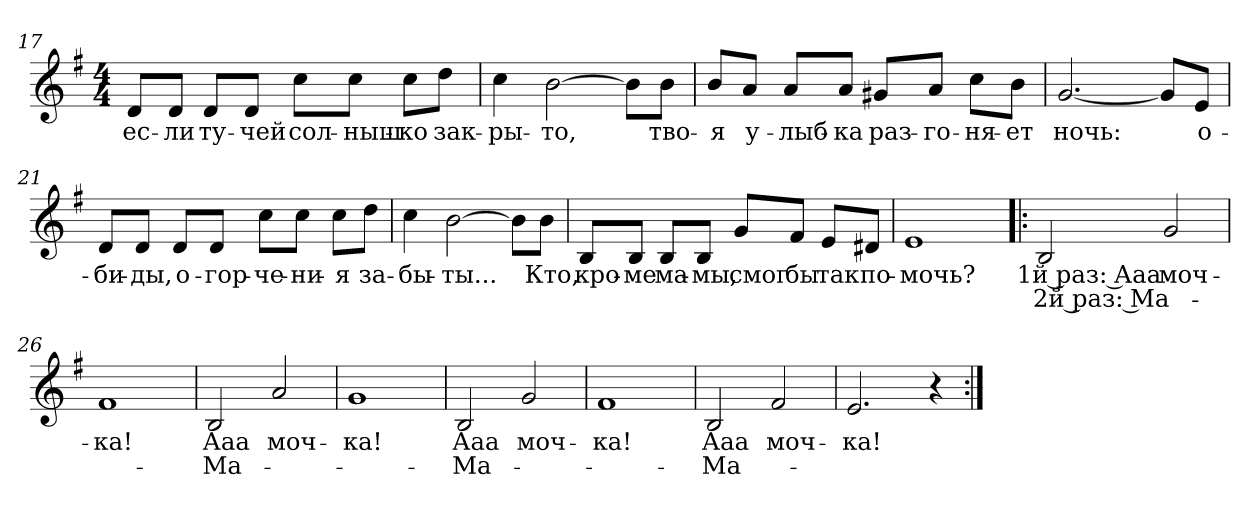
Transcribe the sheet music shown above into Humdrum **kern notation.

**kern	**text	**text
*part1	*part1	*part1
*staff1	*staff1	*staff1
!!LO:LB:g=z
*clefG2	*	*
*k[f#]	*	*
*G:	*	*
*M4/4	*	*
=17	=17	=17
!	!LO:LY:b:color=#000000	!
8di/L	ес-	.
!	!LO:LY:b:color=#000000	!
8di/J	-ли	.
!	!LO:LY:b:color=#000000	!
8di/L	ту-	.
!	!LO:LY:b:color=#000000	!
8di/J	-чей	.
!	!LO:LY:b:color=#000000	!
8cci\L	сол-	.
!	!LO:LY:b:color=#000000	!
8cci\J	-ныш-	.
!	!LO:LY:b:color=#000000	!
8cci\L	-ко	.
!	!LO:LY:b:color=#000000	!
8ddi\J	зак-	.
=18	=18	=18
!	!LO:LY:b:color=#000000	!
4cci\	-ры-	.
!	!LO:LY:b:color=#000000	!
[>2bi\	-то,	.
8bi\L]	.	.
!	!LO:LY:b:color=#000000	!
8bi\J	тво-	.
=19	=19	=19
!	!LO:LY:b:color=#000000	!
8bi/L	-я	.
!	!LO:LY:b:color=#000000	!
8ai/J	у-	.
!	!LO:LY:b:color=#000000	!
8ai/L	-лыб-	.
!	!LO:LY:b:color=#000000	!
8ai/J	-ка	.
!	!LO:LY:b:color=#000000	!
8g#Xi/L	раз-	.
!	!LO:LY:b:color=#000000	!
8ai/J	-го-	.
!	!LO:LY:b:color=#000000	!
8cci\L	-ня-	.
!	!LO:LY:b:color=#000000	!
8bi\J	-ет	.
=20	=20	=20
!	!LO:LY:b:color=#000000	!
[<2.gi/	ночь:	.
8gi/L]	.	.
!	!LO:LY:b:color=#000000	!
8ei/J	о-	.
!!LO:LB:g=z
=21	=21	=21
!	!LO:LY:b:color=#000000	!
8di/L	-би-	.
!	!LO:LY:b:color=#000000	!
8di/J	-ды,	.
!	!LO:LY:b:color=#000000	!
8di/L	о-	.
!	!LO:LY:b:color=#000000	!
8di/J	-гор-	.
!	!LO:LY:b:color=#000000	!
8cci\L	-че-	.
!	!LO:LY:b:color=#000000	!
8cci\J	-ни-	.
!	!LO:LY:b:color=#000000	!
8cci\L	-я	.
!	!LO:LY:b:color=#000000	!
8ddi\J	за-	.
=22	=22	=22
!	!LO:LY:b:color=#000000	!
4cci\	-бы-	.
!	!LO:LY:b:color=#000000	!
[>2bi\	-ты...	.
8bi\L]	.	.
!	!LO:LY:b:color=#000000	!
8bi\J	Кто,	.
=23	=23	=23
!	!LO:LY:b:color=#000000	!
8Bi/L	кро-	.
!	!LO:LY:b:color=#000000	!
8Bi/J	-ме	.
!	!LO:LY:b:color=#000000	!
8Bi/L	ма-	.
!	!LO:LY:b:color=#000000	!
8Bi/J	-мы,	.
!	!LO:LY:b:color=#000000	!
8gi/L	смог	.
!	!LO:LY:b:color=#000000	!
8f#i/J	бы	.
!	!LO:LY:b:color=#000000	!
8ei/L	так	.
!	!LO:LY:b:color=#000000	!
8d#Xi/J	по-	.
=24	=24	=24
!	!LO:LY:b:color=#000000	!
1ei	-мочь?	.
!!LO:LB:g=z
=25!|:	=25!|:	=25!|:
!	!LO:LY:b:color=#000000	!LO:LY:b:color=#000000
2Bi/	1й раз: Ааа	2й раз: Ма-
!	!LO:LY:b:color=#000000	!
2gi/	-моч-	.
=26	=26	=26
!	!LO:LY:b:color=#000000	!
1f#i	-ка!	.
=27	=27	=27
!	!LO:LY:b:color=#000000	!LO:LY:b:color=#000000
2Bi/	Ааа	Ма-
!	!LO:LY:b:color=#000000	!
2ai/	-моч-	.
=28	=28	=28
!	!LO:LY:b:color=#000000	!
1gi	-ка!	.
=29	=29	=29
!	!LO:LY:b:color=#000000	!LO:LY:b:color=#000000
2Bi/	Ааа	Ма-
!	!LO:LY:b:color=#000000	!
2gi/	-моч-	.
=30	=30	=30
!	!LO:LY:b:color=#000000	!
1f#i	-ка!	.
=31	=31	=31
!	!LO:LY:b:color=#000000	!LO:LY:b:color=#000000
2Bi/	Ааа	Ма-
!	!LO:LY:b:color=#000000	!
2f#i/	-моч-	.
=32	=32	=32
!	!LO:LY:b:color=#000000	!
2.ei/	-ка!	.
4r	.	.
=:|!	=:|!	=:|!
*-	*-	*-
